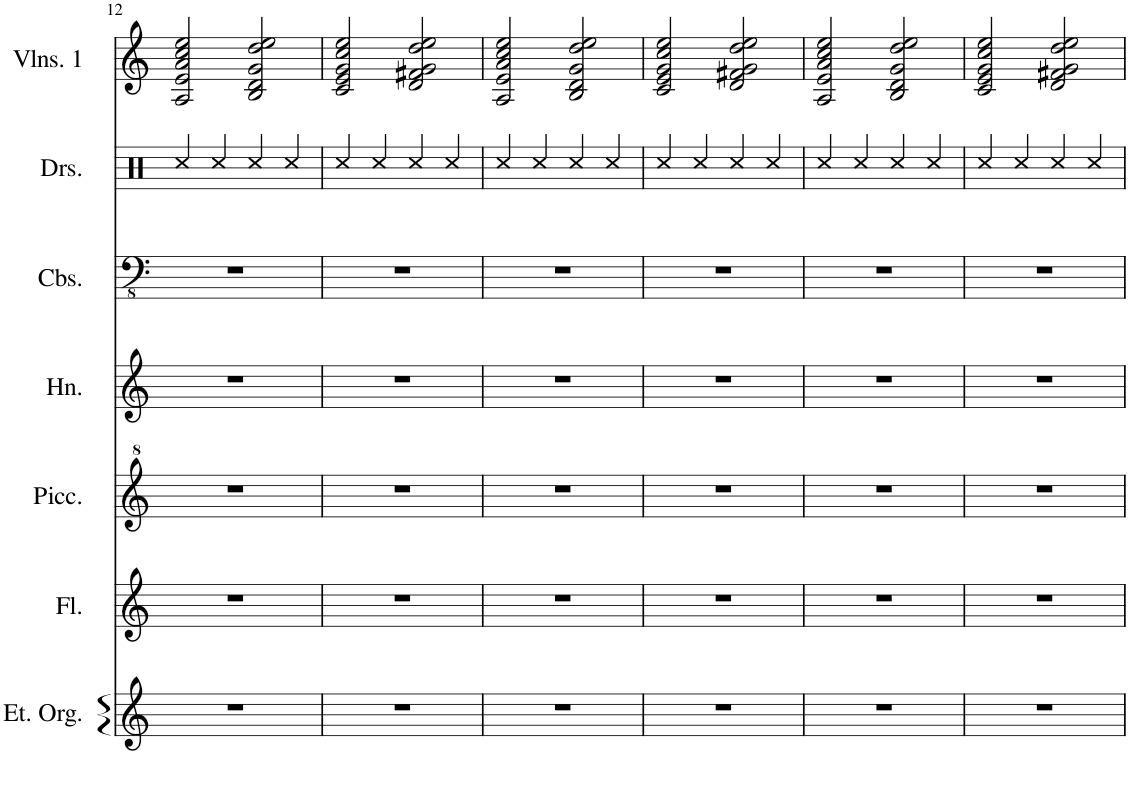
**kern	**kern	**kern	**kern	**kern	**kern	**kern
*part7	*part6	*part5	*part4	*part3	*part2	*part1
*staff7	*staff6	*staff5	*staff4	*staff3	*staff2	*staff1
*I"Electronic Organ	*I"Flute	*I"Piccolo	*I"Horn	*I"Contrabasses	*I"Drumset	*I"Violins 1
*I'Et. Org.	*I'Fl.	*I'Picc.	*I'Hn.	*I'Cbs.	*I'Drs.	*I'Vlns. 1
!!LO:PB:g=z
*clefG2	*clefG2	*clefG^2	*clefG2	*clefFv4	*clefX	*clefG2
*	*	*Trd-7c-12	*Trd4c7	*	*	*
*k[]	*k[]	*k[]	*k[]	*k[]	*k[]	*k[]
*M4/4	*M4/4	*M4/4	*M4/4	*M4/4	*M4/4	*M4/4
=12	=12	=12	=12	=12	=12	=12
1r	1r	1r	1r	1r	4Rcc/	2A/ 2e/ 2a/ 2cc/ 2ee/
.	.	.	.	.	4Rcc/	.
.	.	.	.	.	4Rcc/	2B/ 2d/ 2g/ 2dd/ 2ee/
.	.	.	.	.	4Rcc/	.
=13	=13	=13	=13	=13	=13	=13
1r	1r	1r	1r	1r	4Rcc/	2c/ 2e/ 2g/ 2cc/ 2ee/
.	.	.	.	.	4Rcc/	.
.	.	.	.	.	4Rcc/	2d/ 2f#X/ 2g/ 2dd/ 2ee/
.	.	.	.	.	4Rcc/	.
=14	=14	=14	=14	=14	=14	=14
1r	1r	1r	1r	1r	4Rcc/	2A/ 2e/ 2a/ 2cc/ 2ee/
.	.	.	.	.	4Rcc/	.
.	.	.	.	.	4Rcc/	2B/ 2d/ 2g/ 2dd/ 2ee/
.	.	.	.	.	4Rcc/	.
=15	=15	=15	=15	=15	=15	=15
1r	1r	1r	1r	1r	4Rcc/	2c/ 2e/ 2g/ 2cc/ 2ee/
.	.	.	.	.	4Rcc/	.
.	.	.	.	.	4Rcc/	2d/ 2f#X/ 2g/ 2dd/ 2ee/
.	.	.	.	.	4Rcc/	.
=16	=16	=16	=16	=16	=16	=16
1r	1r	1r	1r	1r	4Rcc/	2A/ 2e/ 2a/ 2cc/ 2ee/
.	.	.	.	.	4Rcc/	.
.	.	.	.	.	4Rcc/	2B/ 2d/ 2g/ 2dd/ 2ee/
.	.	.	.	.	4Rcc/	.
=17	=17	=17	=17	=17	=17	=17
1r	1r	1r	1r	1r	4Rcc/	2c/ 2e/ 2g/ 2cc/ 2ee/
.	.	.	.	.	4Rcc/	.
.	.	.	.	.	4Rcc/	2d/ 2f#X/ 2g/ 2dd/ 2ee/
.	.	.	.	.	4Rcc/	.
=	=	=	=	=	=	=
*-	*-	*-	*-	*-	*-	*-
